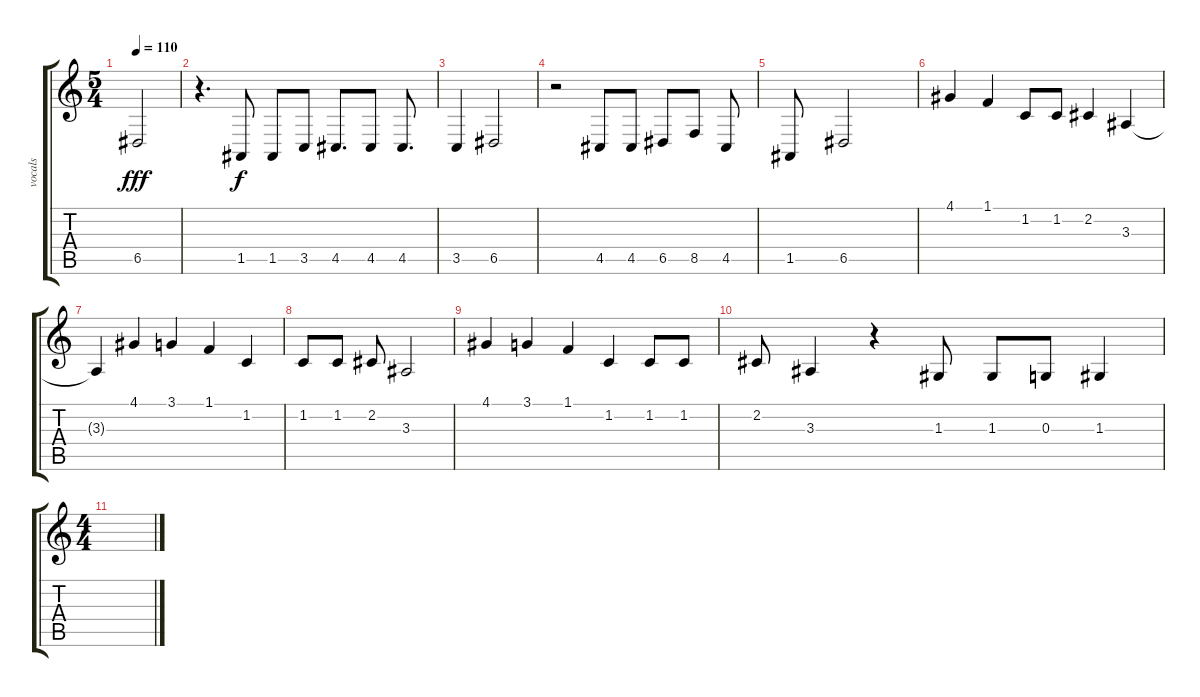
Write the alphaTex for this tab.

\track ("vocals" "vocals") {instrument tenorsax}
\staff {score tabs}
\tuning (E4 B3 G3 D3 A2 E2) {hide}
\ts (5 4)
\tempo 110
\clef g2
\ks c
6.5.2{dy fff} |
r.4{d} 1.5.8{dy f} 1.5.8 3.5.8 4.5.8{d} 4.5.8 4.5.8{d} |
3.5.4 6.5.2 |
r.2 4.5.8 4.5.8 6.5.8 8.5.8 4.5.8 |
1.5.8 6.5.2 |
4.1.4 1.1.4 1.2.8 1.2.8 2.2.4 3.3.4 |
3.3{t}.4 4.1.4 3.1.4 1.1.4 1.2.4 |
1.2.8 1.2.8 2.2.8 3.3.2 |
4.1.4 3.1.4 1.1.4 1.2.4 1.2.8 1.2.8 |
2.2.8 3.3.4 r.4 1.3.8 1.3.8 0.3.8 1.3.4 |
\ts (4 4)
